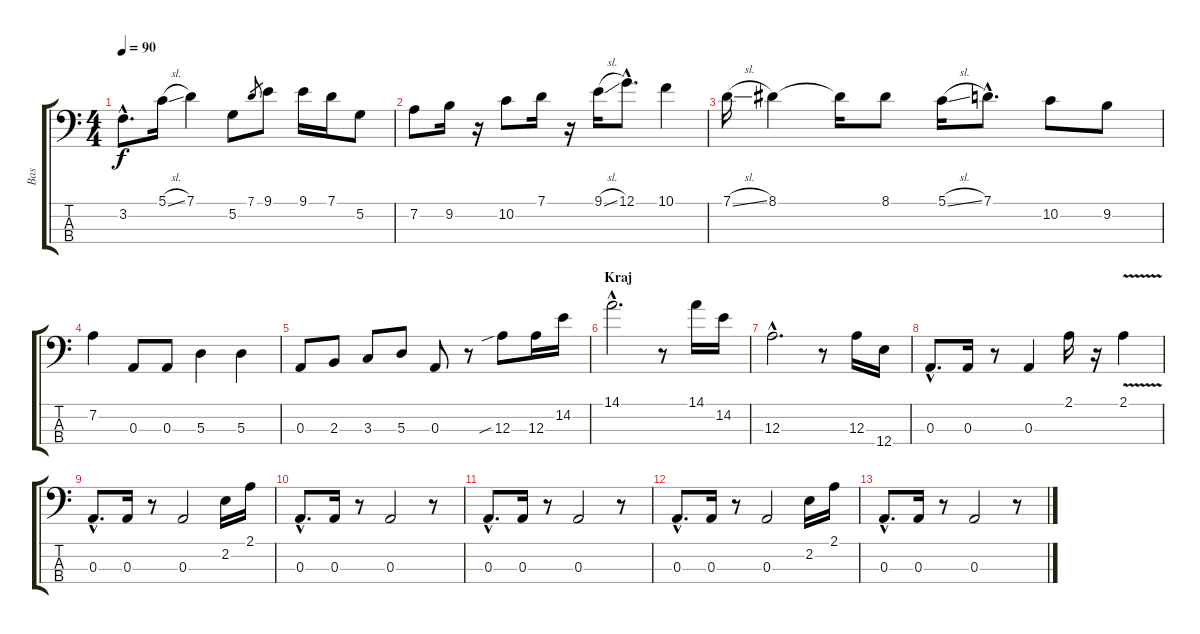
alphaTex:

\track ("Bas" "Bas") {instrument electricbassfinger}
\staff {score tabs}
\tuning (G2 D2 A1 E1) {hide}
\ts (4 4)
\tempo 90
\clef f4
\ks c
3.2{hac}.8{d dy f} 5.1{sl}.16 7.1.4 5.2.8 7.1.8{gr} 9.1.8 9.1.16 7.1.16 5.2.8 |
7.2.8 9.2.16 r.16 10.2.8 7.1.16 r.16 9.1{sl}.16 12.1{hac}.8{d} 10.1.4 |
7.1{sl}.16 8.1.4 8.1{t}.16 8.1.8 5.1{sl}.16 7.1{hac}.8{d} 10.2.8 9.2.8 |
7.2.4 0.3.8 0.3.8 5.3.4 5.3.4 |
0.3.8 2.3.8 3.3.8 5.3.8 0.3.8 r.8 12.3{sib}.8 12.3.16 14.2.16 |
\section ("" "Kraj")
14.1{hac}.2{d} r.8 14.1.16 14.2.16 |
12.3{hac}.2{d} r.8 12.3.16 12.4.16 |
0.3{hac}.8{d} 0.3.16 r.8 0.3.4 2.1.16 r.16 2.1{v}.4 |
0.3{hac}.8{d} 0.3.16 r.8 0.3.2 2.2.16 2.1.16 |
0.3{hac}.8{d} 0.3.16 r.8 0.3.2 r.8 |
0.3{hac}.8{d} 0.3.16 r.8 0.3.2 r.8 |
0.3{hac}.8{d} 0.3.16 r.8 0.3.2 2.2.16 2.1.16 |
0.3{hac}.8{d} 0.3.16 r.8 0.3.2 r.8
